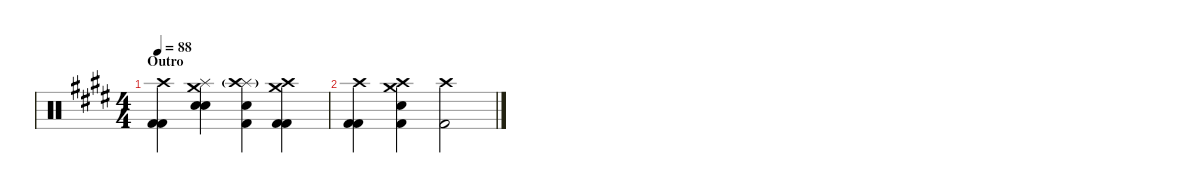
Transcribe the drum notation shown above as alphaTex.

\defaultSystemsLayout 4
\hideDynamics
\bracketExtendMode nobrackets
\singleTrackTrackNamePolicy hidden
\multiTrackTrackNamePolicy hidden
\otherSystemsTrackNameOrientation horizontal
\track ("Drums" "drm.") {instrument percussion}
\staff {score}
\articulation defaults
\ts (4 4)
\section ("" "Outro")
\tempo 88
\clef neutral
\ks c#minor
("Crash high (hit)"{acc forcenatural} "Kick (hit) 2"{acc forcenatural} "Kick (hit) 2"{acc forcenatural}).4{dy f} ("Splash (hit)"{acc forcenatural} "Crash medium (hit)"{acc forcenatural} "Snare (hit) 2"{acc forcenatural} "Snare (hit) 2"{acc forcenatural}).4 ("Splash (hit)"{acc forcenatural} "Crash high (hit)"{g acc forcenatural} "Snare (hit) 2"{acc forcenatural} "Kick (hit) 2"{acc forcenatural}).4 ("Crash medium (hit)"{acc forcenatural} "Crash high (hit)"{acc forcenatural} "Kick (hit) 2"{acc forcenatural} "Kick (hit) 2"{acc forcenatural}).4 |
("Crash high (hit)"{acc forcenatural} "Kick (hit) 2"{acc forcenatural} "Kick (hit) 2"{acc forcenatural}).4 ("Crash high (hit)"{acc forcenatural} "Crash medium (hit)"{acc forcenatural} "Kick (hit) 2"{acc forcenatural} "Snare (hit) 2"{acc forcenatural}).4 ("Crash high (hit)"{acc forcenatural} "Kick (hit) 2"{acc forcenatural}).2
